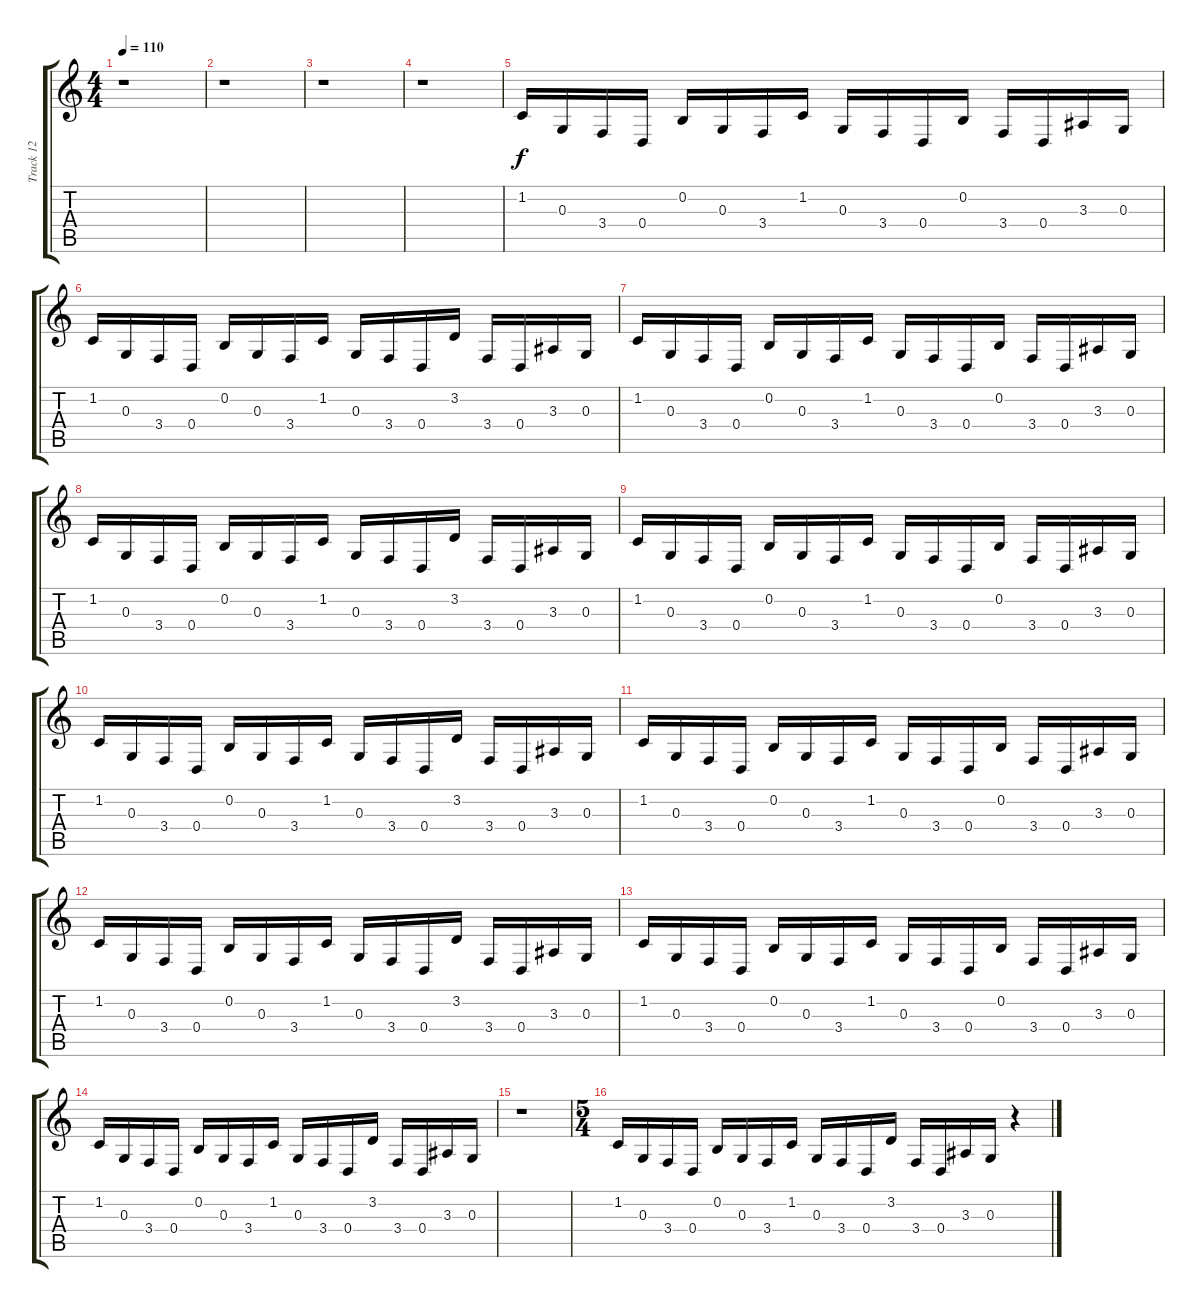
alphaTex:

\track ("Track 12" "Track 12") {instrument pad3polysynth}
\staff {score tabs}
\tuning (E4 B3 G3 D3 A2 E2) {hide}
\ts (4 4)
\tempo 110
\clef g2
\ks c
r.1{dy f} |
r.1 |
r.1 |
r.1 |
1.2.16{volume 10 balance 13} 0.3.16 3.4.16 0.4.16 0.2.16 0.3.16 3.4.16 1.2.16 0.3.16 3.4.16 0.4.16 0.2.16 3.4.16 0.4.16 3.3.16 0.3.16 |
1.2.16 0.3.16 3.4.16 0.4.16 0.2.16 0.3.16 3.4.16 1.2.16 0.3.16 3.4.16 0.4.16 3.2.16 3.4.16 0.4.16 3.3.16 0.3.16 |
1.2.16 0.3.16 3.4.16 0.4.16 0.2.16 0.3.16 3.4.16 1.2.16 0.3.16 3.4.16 0.4.16 0.2.16 3.4.16 0.4.16 3.3.16 0.3.16 |
1.2.16 0.3.16 3.4.16 0.4.16 0.2.16 0.3.16 3.4.16 1.2.16 0.3.16 3.4.16 0.4.16 3.2.16 3.4.16 0.4.16 3.3.16 0.3.16 |
1.2.16 0.3.16 3.4.16 0.4.16 0.2.16 0.3.16 3.4.16 1.2.16 0.3.16 3.4.16 0.4.16 0.2.16 3.4.16 0.4.16 3.3.16 0.3.16 |
1.2.16 0.3.16 3.4.16 0.4.16 0.2.16 0.3.16 3.4.16 1.2.16 0.3.16 3.4.16 0.4.16 3.2.16 3.4.16 0.4.16 3.3.16 0.3.16 |
1.2.16 0.3.16 3.4.16 0.4.16 0.2.16 0.3.16 3.4.16 1.2.16 0.3.16 3.4.16 0.4.16 0.2.16 3.4.16 0.4.16 3.3.16 0.3.16 |
1.2.16 0.3.16 3.4.16 0.4.16 0.2.16 0.3.16 3.4.16 1.2.16 0.3.16 3.4.16 0.4.16 3.2.16 3.4.16 0.4.16 3.3.16 0.3.16 |
1.2.16 0.3.16 3.4.16 0.4.16 0.2.16 0.3.16 3.4.16 1.2.16 0.3.16 3.4.16 0.4.16 0.2.16 3.4.16 0.4.16 3.3.16 0.3.16 |
1.2.16 0.3.16 3.4.16 0.4.16 0.2.16 0.3.16 3.4.16 1.2.16 0.3.16 3.4.16 0.4.16 3.2.16 3.4.16 0.4.16 3.3.16 0.3.16 |
r.1 |
\ts (5 4)
1.2.16 0.3.16 3.4.16 0.4.16 0.2.16 0.3.16 3.4.16 1.2.16 0.3.16 3.4.16 0.4.16 3.2.16 3.4.16 0.4.16 3.3.16 0.3.16 r.4
